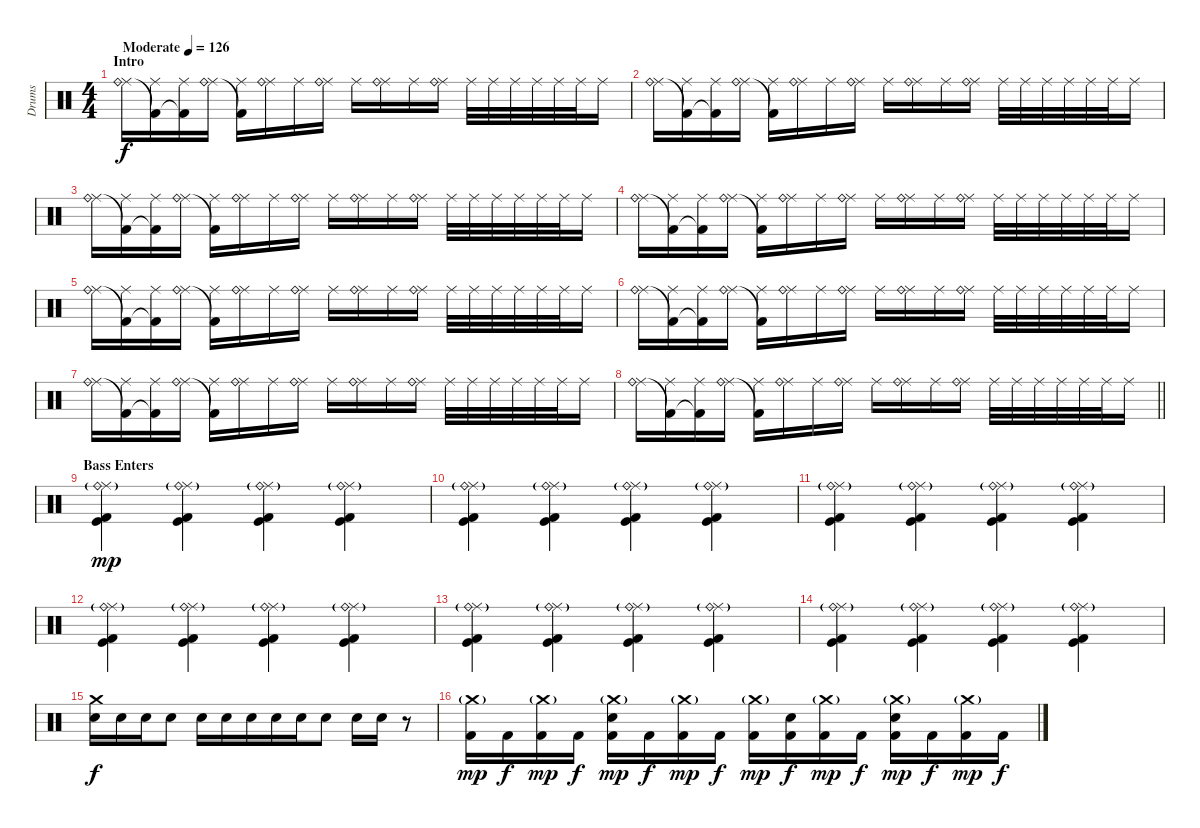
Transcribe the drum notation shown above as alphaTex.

\track ("Drums" "Drums") {instrument percussion}
\staff {score}
\articulation defaults
\ts (4 4)
\section ("" "Intro")
\tempo (126 "Moderate")
\clef neutral
\ks c
("Ride (middle)" "Ride (bell)").16{dy f} ("Ride (middle)" "Kick (hit) 2"{t}).16 ("Ride (middle)" "Kick (hit) 2"{t}).16 ("Ride (middle)" "Ride (bell)").16 ("Ride (middle)" "Kick (hit) 2"{t}).16 ("Ride (middle)" "Ride (bell)").16 "Ride (middle)".16 ("Ride (middle)" "Ride (bell)").16 "Ride (middle)".16 ("Ride (middle)" "Ride (bell)").16 "Ride (middle)".16 ("Ride (middle)" "Ride (bell)").16 "Ride (middle)".32 "Ride (middle)".32 "Ride (middle)".32 "Ride (middle)".32 "Ride (middle)".32 "Ride (middle)".32 "Ride (middle)".16 |
("Ride (middle)" "Ride (bell)").16 ("Ride (middle)" "Kick (hit) 2"{t}).16 ("Ride (middle)" "Kick (hit) 2"{t}).16 ("Ride (middle)" "Ride (bell)").16 ("Ride (middle)" "Kick (hit) 2"{t}).16 ("Ride (middle)" "Ride (bell)").16 "Ride (middle)".16 ("Ride (middle)" "Ride (bell)").16 "Ride (middle)".16 ("Ride (middle)" "Ride (bell)").16 "Ride (middle)".16 ("Ride (middle)" "Ride (bell)").16 "Ride (middle)".32 "Ride (middle)".32 "Ride (middle)".32 "Ride (middle)".32 "Ride (middle)".32 "Ride (middle)".32 "Ride (middle)".16 |
("Ride (middle)" "Ride (bell)").16 ("Ride (middle)" "Kick (hit) 2"{t}).16 ("Ride (middle)" "Kick (hit) 2"{t}).16 ("Ride (middle)" "Ride (bell)").16 ("Ride (middle)" "Kick (hit) 2"{t}).16 ("Ride (middle)" "Ride (bell)").16 "Ride (middle)".16 ("Ride (middle)" "Ride (bell)").16 "Ride (middle)".16 ("Ride (middle)" "Ride (bell)").16 "Ride (middle)".16 ("Ride (middle)" "Ride (bell)").16 "Ride (middle)".32 "Ride (middle)".32 "Ride (middle)".32 "Ride (middle)".32 "Ride (middle)".32 "Ride (middle)".32 "Ride (middle)".16 |
("Ride (middle)" "Ride (bell)").16 ("Ride (middle)" "Kick (hit) 2"{t}).16 ("Ride (middle)" "Kick (hit) 2"{t}).16 ("Ride (middle)" "Ride (bell)").16 ("Ride (middle)" "Kick (hit) 2"{t}).16 ("Ride (middle)" "Ride (bell)").16 "Ride (middle)".16 ("Ride (middle)" "Ride (bell)").16 "Ride (middle)".16 ("Ride (middle)" "Ride (bell)").16 "Ride (middle)".16 ("Ride (middle)" "Ride (bell)").16 "Ride (middle)".32 "Ride (middle)".32 "Ride (middle)".32 "Ride (middle)".32 "Ride (middle)".32 "Ride (middle)".32 "Ride (middle)".16 |
("Ride (middle)" "Ride (bell)").16 ("Ride (middle)" "Kick (hit) 2"{t}).16 ("Ride (middle)" "Kick (hit) 2"{t}).16 ("Ride (middle)" "Ride (bell)").16 ("Ride (middle)" "Kick (hit) 2"{t}).16 ("Ride (middle)" "Ride (bell)").16 "Ride (middle)".16 ("Ride (middle)" "Ride (bell)").16 "Ride (middle)".16 ("Ride (middle)" "Ride (bell)").16 "Ride (middle)".16 ("Ride (middle)" "Ride (bell)").16 "Ride (middle)".32 "Ride (middle)".32 "Ride (middle)".32 "Ride (middle)".32 "Ride (middle)".32 "Ride (middle)".32 "Ride (middle)".16 |
("Ride (middle)" "Ride (bell)").16 ("Ride (middle)" "Kick (hit) 2"{t}).16 ("Ride (middle)" "Kick (hit) 2"{t}).16 ("Ride (middle)" "Ride (bell)").16 ("Ride (middle)" "Kick (hit) 2"{t}).16 ("Ride (middle)" "Ride (bell)").16 "Ride (middle)".16 ("Ride (middle)" "Ride (bell)").16 "Ride (middle)".16 ("Ride (middle)" "Ride (bell)").16 "Ride (middle)".16 ("Ride (middle)" "Ride (bell)").16 "Ride (middle)".32 "Ride (middle)".32 "Ride (middle)".32 "Ride (middle)".32 "Ride (middle)".32 "Ride (middle)".32 "Ride (middle)".16 |
("Ride (middle)" "Ride (bell)").16 ("Ride (middle)" "Kick (hit) 2"{t}).16 ("Ride (middle)" "Kick (hit) 2"{t}).16 ("Ride (middle)" "Ride (bell)").16 ("Ride (middle)" "Kick (hit) 2"{t}).16 ("Ride (middle)" "Ride (bell)").16 "Ride (middle)".16 ("Ride (middle)" "Ride (bell)").16 "Ride (middle)".16 ("Ride (middle)" "Ride (bell)").16 "Ride (middle)".16 ("Ride (middle)" "Ride (bell)").16 "Ride (middle)".32 "Ride (middle)".32 "Ride (middle)".32 "Ride (middle)".32 "Ride (middle)".32 "Ride (middle)".32 "Ride (middle)".16 |
\barLineRight lightlight
("Ride (middle)" "Ride (bell)").16 ("Ride (middle)" "Kick (hit) 2"{t}).16 ("Ride (middle)" "Kick (hit) 2"{t}).16 ("Ride (middle)" "Ride (bell)").16 ("Ride (middle)" "Kick (hit) 2"{t}).16 ("Ride (middle)" "Ride (bell)").16 "Ride (middle)".16 ("Ride (middle)" "Ride (bell)").16 "Ride (middle)".16 ("Ride (middle)" "Ride (bell)").16 "Ride (middle)".16 ("Ride (middle)" "Ride (bell)").16 "Ride (middle)".32 "Ride (middle)".32 "Ride (middle)".32 "Ride (middle)".32 "Ride (middle)".32 "Ride (middle)".32 "Ride (middle)".16 |
\section ("" "Bass Enters")
("Ride (middle)" "Kick (hit) 2" "Kick (hit)" "Ride (bell)"{g}).4{dy mp} ("Ride (middle)" "Kick (hit) 2" "Kick (hit)" "Ride (bell)"{g}).4 ("Ride (middle)" "Kick (hit) 2" "Kick (hit)" "Ride (bell)"{g}).4 ("Ride (middle)" "Kick (hit) 2" "Kick (hit)" "Ride (bell)"{g}).4 |
("Ride (middle)" "Kick (hit) 2" "Kick (hit)" "Ride (bell)"{g}).4 ("Ride (middle)" "Kick (hit) 2" "Kick (hit)" "Ride (bell)"{g}).4 ("Ride (middle)" "Kick (hit) 2" "Kick (hit)" "Ride (bell)"{g}).4 ("Ride (middle)" "Kick (hit) 2" "Kick (hit)" "Ride (bell)"{g}).4 |
("Ride (middle)" "Kick (hit) 2" "Kick (hit)" "Ride (bell)"{g}).4 ("Ride (middle)" "Kick (hit) 2" "Kick (hit)" "Ride (bell)"{g}).4 ("Ride (middle)" "Kick (hit) 2" "Kick (hit)" "Ride (bell)"{g}).4 ("Ride (middle)" "Kick (hit) 2" "Kick (hit)" "Ride (bell)"{g}).4 |
("Ride (middle)" "Kick (hit) 2" "Kick (hit)" "Ride (bell)"{g}).4 ("Ride (middle)" "Kick (hit) 2" "Kick (hit)" "Ride (bell)"{g}).4 ("Ride (middle)" "Kick (hit) 2" "Kick (hit)" "Ride (bell)"{g}).4 ("Ride (middle)" "Kick (hit) 2" "Kick (hit)" "Ride (bell)"{g}).4 |
("Ride (middle)" "Kick (hit) 2" "Kick (hit)" "Ride (bell)"{g}).4 ("Ride (middle)" "Kick (hit) 2" "Kick (hit)" "Ride (bell)"{g}).4 ("Ride (middle)" "Kick (hit) 2" "Kick (hit)" "Ride (bell)"{g}).4 ("Ride (middle)" "Kick (hit) 2" "Kick (hit)" "Ride (bell)"{g}).4 |
("Ride (middle)" "Kick (hit) 2" "Kick (hit)" "Ride (bell)"{g}).4 ("Ride (middle)" "Kick (hit) 2" "Kick (hit)" "Ride (bell)"{g}).4 ("Ride (middle)" "Kick (hit) 2" "Kick (hit)" "Ride (bell)"{g}).4 ("Ride (middle)" "Kick (hit) 2" "Kick (hit)" "Ride (bell)"{g}).4 |
("Crash medium (hit)" "Snare (hit) 2").16{dy f} "Snare (hit) 2".16 "Snare (hit) 2".16 "Snare (hit) 2".8 "Snare (hit) 2".16 "Snare (hit) 2".16 "Snare (hit) 2".16{beam merge} "Snare (hit) 2".16 "Snare (hit) 2".16 "Snare (hit) 2".8 "Snare (hit) 2".16 "Snare (hit) 2".16 r.8 |
("Crash medium (hit)"{g} "Kick (hit) 2").16{dy mp} "Kick (hit) 2".16{dy f} ("Crash medium (hit)"{g} "Kick (hit) 2").16{dy mp} "Kick (hit) 2".16{dy f} ("Crash medium (hit)"{g} "Electric Snare (hit)" "Kick (hit) 2").16{dy mp} "Kick (hit) 2".16{dy f} ("Crash medium (hit)"{g} "Kick (hit) 2").16{dy mp} "Kick (hit) 2".16{dy f} ("Crash medium (hit)"{g} "Kick (hit) 2").16{dy mp} ("Electric Snare (hit)" "Kick (hit) 2").16{dy f} ("Crash medium (hit)"{g} "Kick (hit) 2").16{dy mp} "Kick (hit) 2".16{dy f} ("Crash medium (hit)"{g} "Electric Snare (hit)" "Kick (hit) 2").16{dy mp} "Kick (hit) 2".16{dy f} ("Crash medium (hit)"{g} "Kick (hit) 2").16{dy mp} "Kick (hit) 2".16{dy f}
